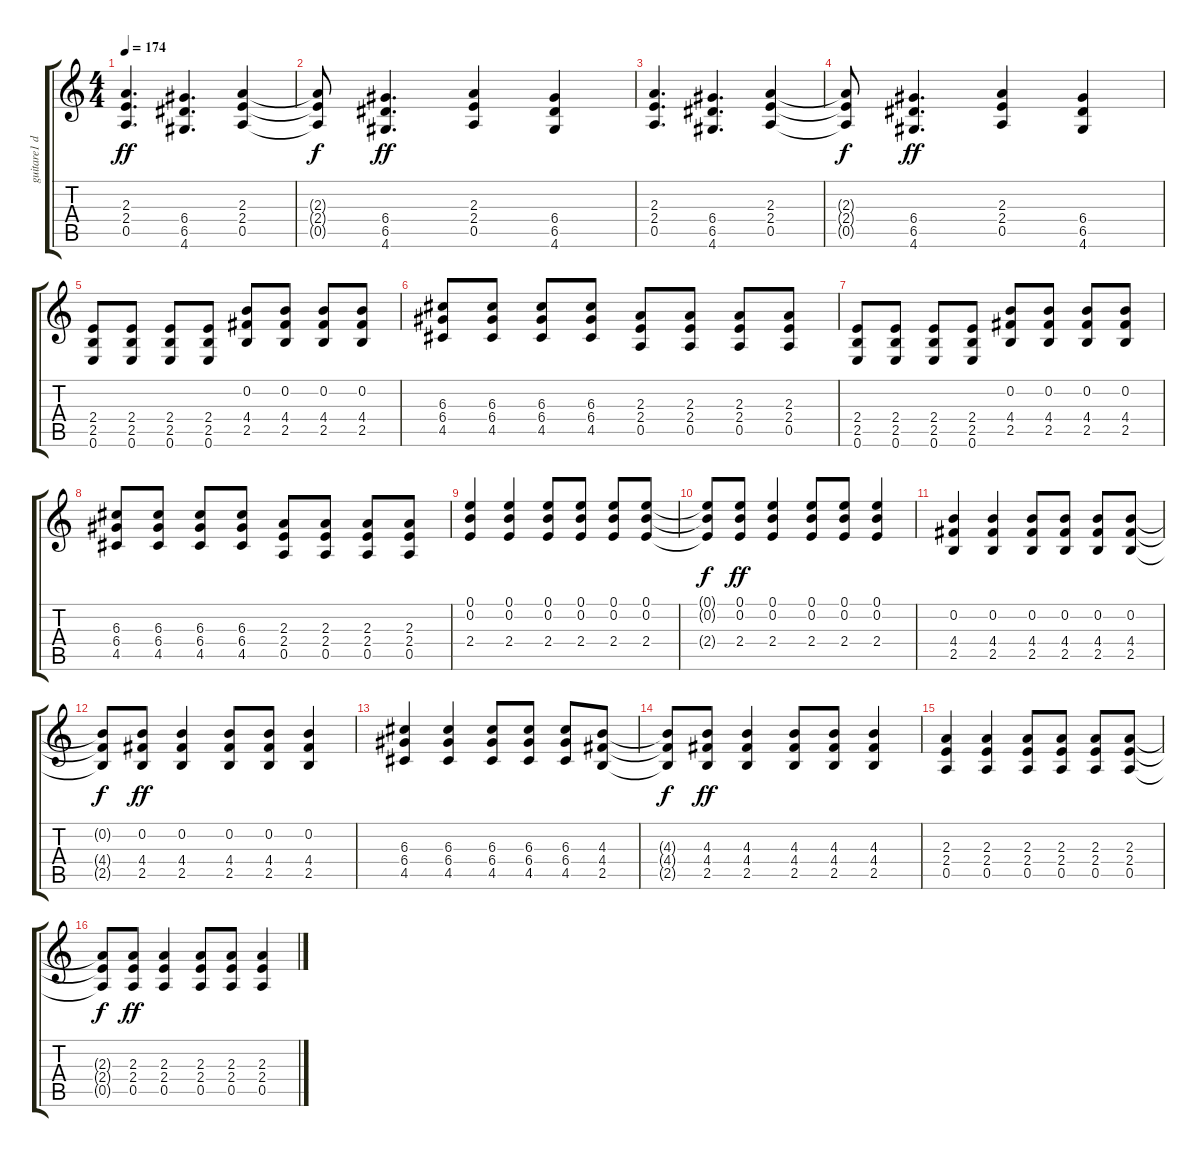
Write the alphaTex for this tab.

\track ("guitare1 disto" "guitare1 d") {instrument distortionguitar}
\staff {score tabs}
\tuning (E4 B3 G3 D3 A2 E2) {hide}
\ts (4 4)
\tempo 174
\clef g2
\ks c
(2.3 2.4 0.5).4{d dy ff} (6.4 6.5 4.6).4{d} (2.3 2.4 0.5).4 |
(2.3{t} 2.4{t} 0.5{t}).8{dy f} (6.4 6.5 4.6).4{d dy ff} (2.3 2.4 0.5).4 (6.4 6.5 4.6).4 |
(2.3 2.4 0.5).4{d} (6.4 6.5 4.6).4{d} (2.3 2.4 0.5).4 |
(2.3{t} 2.4{t} 0.5{t}).8{dy f} (6.4 6.5 4.6).4{d dy ff} (2.3 2.4 0.5).4 (6.4 6.5 4.6).4 |
(2.4 2.5 0.6).8 (2.4 2.5 0.6).8 (2.4 2.5 0.6).8 (2.4 2.5 0.6).8 (0.2 4.4 2.5).8 (0.2 4.4 2.5).8 (0.2 4.4 2.5).8 (0.2 4.4 2.5).8 |
(6.3 6.4 4.5).8 (6.3 6.4 4.5).8 (6.3 6.4 4.5).8 (6.3 6.4 4.5).8 (2.3 2.4 0.5).8 (2.3 2.4 0.5).8 (2.3 2.4 0.5).8 (2.3 2.4 0.5).8 |
(2.4 2.5 0.6).8 (2.4 2.5 0.6).8 (2.4 2.5 0.6).8 (2.4 2.5 0.6).8 (0.2 4.4 2.5).8 (0.2 4.4 2.5).8 (0.2 4.4 2.5).8 (0.2 4.4 2.5).8 |
(6.3 6.4 4.5).8 (6.3 6.4 4.5).8 (6.3 6.4 4.5).8 (6.3 6.4 4.5).8 (2.3 2.4 0.5).8 (2.3 2.4 0.5).8 (2.3 2.4 0.5).8 (2.3 2.4 0.5).8 |
(0.1 0.2 2.4).4 (0.1 0.2 2.4).4 (0.1 0.2 2.4).8 (0.1 0.2 2.4).8 (0.1 0.2 2.4).8 (0.1 0.2 2.4).8 |
(0.1{t} 0.2{t} 2.4{t}).8{dy f} (0.1 0.2 2.4).8{dy ff} (0.1 0.2 2.4).4 (0.1 0.2 2.4).8 (0.1 0.2 2.4).8 (0.1 0.2 2.4).4 |
(0.2 4.4 2.5).4 (0.2 4.4 2.5).4 (0.2 4.4 2.5).8 (0.2 4.4 2.5).8 (0.2 4.4 2.5).8 (0.2 4.4 2.5).8 |
(0.2{t} 4.4{t} 2.5{t}).8{dy f} (0.2 4.4 2.5).8{dy ff} (0.2 4.4 2.5).4 (0.2 4.4 2.5).8 (0.2 4.4 2.5).8 (0.2 4.4 2.5).4 |
(6.3 6.4 4.5).4 (6.3 6.4 4.5).4 (6.3 6.4 4.5).8 (6.3 6.4 4.5).8 (6.3 6.4 4.5).8 (4.3 4.4 2.5).8 |
(4.3{t} 4.4{t} 2.5{t}).8{dy f} (4.3 4.4 2.5).8{dy ff} (4.3 4.4 2.5).4 (4.3 4.4 2.5).8 (4.3 4.4 2.5).8 (4.3 4.4 2.5).4 |
(2.3 2.4 0.5).4 (2.3 2.4 0.5).4 (2.3 2.4 0.5).8 (2.3 2.4 0.5).8 (2.3 2.4 0.5).8 (2.3 2.4 0.5).8 |
(2.3{t} 2.4{t} 0.5{t}).8{dy f} (2.3 2.4 0.5).8{dy ff} (2.3 2.4 0.5).4 (2.3 2.4 0.5).8 (2.3 2.4 0.5).8 (2.3 2.4 0.5).4
